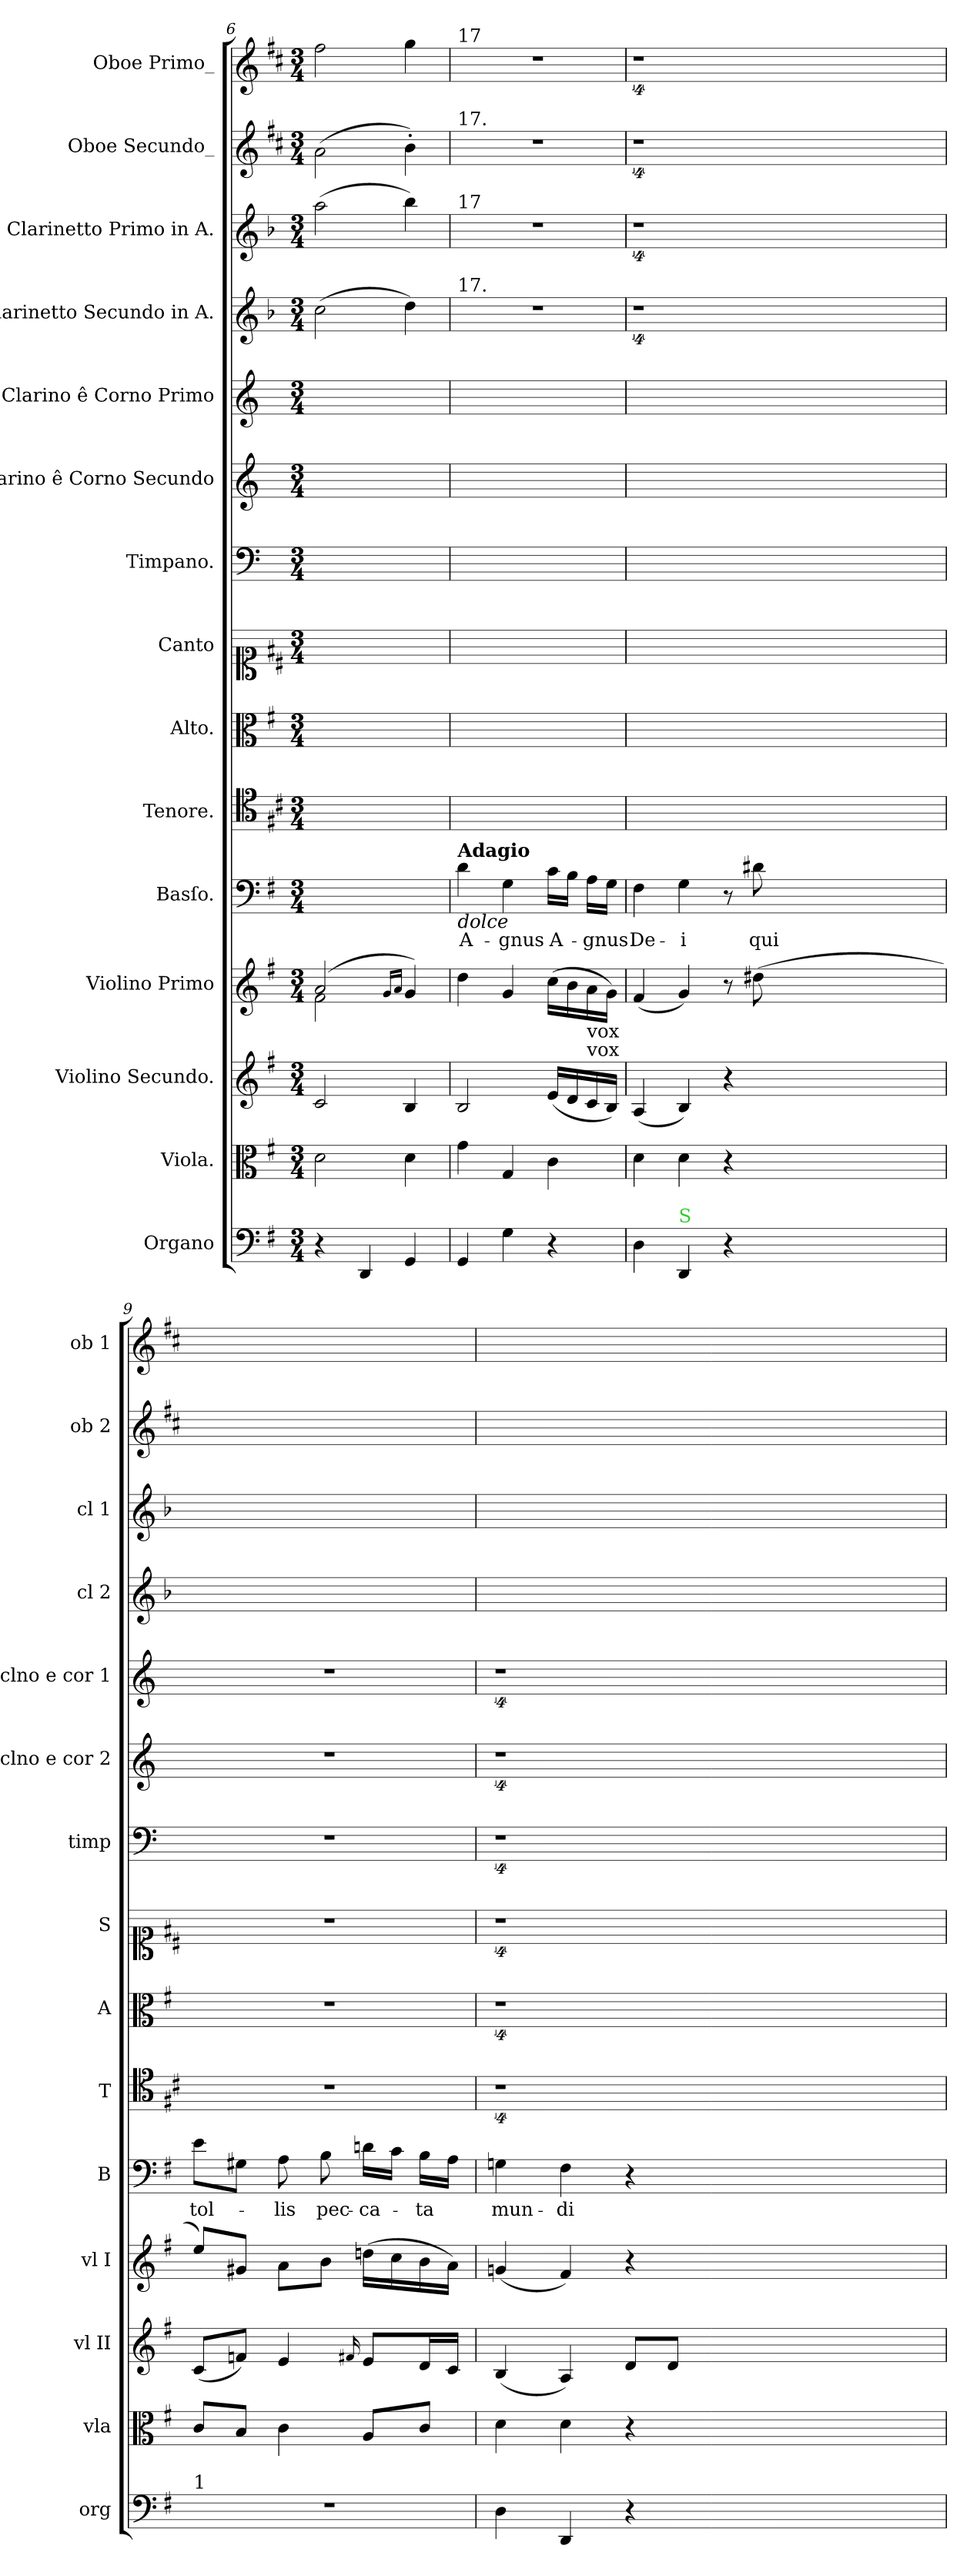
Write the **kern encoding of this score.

**kern	**kern	**dynam	**kern	**dynam	**kern	**dynam	**kern	**text	**kern	**kern	**kern	**kern	**kern	**kern	**kern	**kern	**kern	**kern
*part15	*part14	*part14	*part13	*part13	*part12	*part12	*part11	*part11	*part10	*part9	*part8	*part7	*part6	*part5	*part4	*part3	*part2	*part1
*staff15	*staff14	*staff14	*staff13	*staff13	*staff12	*staff12	*staff11	*staff11	*staff10	*staff9	*staff8	*staff7	*staff6	*staff5	*staff4	*staff3	*staff2	*staff1
*I"Organo	*I"Viola.	*	*I"Violino Secundo.	*	*I"Violino Primo	*	*I"Basſo.	*	*I"Tenore.	*I"Alto.	*I"Canto	*I"Timpano.	*I"Clarino ê Corno Secundo	*I"Clarino ê Corno Primo	*I"Clarinetto Secundo in A.	*I"Clarinetto Primo in A.	*I"Oboe Secundo_	*I"Oboe Primo_
*I'org	*I'vla	*	*I'vl II	*	*I'vl I	*	*I'B	*	*I'T	*I'A	*I'S	*I'timp	*I'clno e cor 2	*I'clno e cor 1	*I'cl 2	*I'cl 1	*I'ob 2	*I'ob 1
*clefF4	*clefC3	*	*clefG2	*	*clefG2	*	*clefF4	*	*clefC4	*clefC3	*clefC1	*clefF4	*clefG2	*clefG2	*clefG2	*clefG2	*clefG2	*clefG2
*	*	*	*	*	*	*	*	*	*	*	*	*	*ITrd6c10	*ITrd6c10	*ITrd2c3	*ITrd2c3	*	*
*k[f#]	*k[f#]	*	*k[f#]	*	*k[f#]	*	*k[f#]	*	*k[f#c#]	*k[f#]	*k[f#c#]	*k[]	*k[f#c#]	*k[f#c#]	*k[f#c#]	*k[f#c#]	*k[f#c#]	*k[f#c#]
*	*	*	*	*	*	*	*	*	*D:	*	*D:	*	*	*	*D:	*D:	*D:	*D:
*M3/4	*M3/4	*	*M3/4	*	*M3/4	*	*M3/4	*	*M3/4	*M3/4	*M3/4	*M3/4	*M3/4	*M3/4	*M3/4	*M3/4	*M3/4	*M3/4
=6	=6	=6	=6	=6	=6	=6	=6	=6	=6	=6	=6	=6	=6	=6	=6	=6	=6	=6
*	*	*	*	*	*^	*	*	*	*	*	*	*	*	*	*	*	*	*
4r	2d\	.	2c/	.	(2a/	2f#\	.	2.ryy	.	2.ryy	2.ryy	2.ryy	2.ryy	2.ryy	2.ryy	(2a\	(2ff#\	(2a\	2ff#\
4DD/	.	.	.	.	.	.	.	.	.	.	.	.	.	.	.	.	.	.	.
.	.	.	.	.	16qqg/LL	.	.	.	.	.	.	.	.	.	.	.	.	.	.
.	.	.	.	.	16qqa/JJ	.	.	.	.	.	.	.	.	.	.	.	.	.	.
4GG/	4d\	.	4B/	.	4g/)	4ryy	.	.	.	.	.	.	.	.	.	4b\)	4gg\)	4b'\)	4gg\
=7	=7	=7	=7	=7	=7	=7	=7	=7	=7	=7	=7	=7	=7	=7	=7	=7	=7	=7	=7
!	!	!	!	!	!	!	!	!	!	!	!	!	!	!	!	!	!	!	!LO:TX:a:t=17
!	!	!	!	!	!	!	!	!	!	!	!	!	!	!	!	!	!	!LO:TX:a:t=17.	!
!	!	!	!	!	!	!	!	!	!	!	!	!	!	!	!	!	!LO:TX:a:t=17	!	!
!	!	!	!	!	!	!	!	!	!	!	!	!	!	!	!	!LO:TX:a:t=17.	!	!	!
!	!	!	!	!	!	!	!	!LO:TX:b:i:t=dolce	!	!	!	!	!	!	!	!	!	!	!
!	!	!	!	!	!	!	!	!LO:TX:a:B:t=Adagio	!	!	!	!	!	!	!	!	!	!	!
!	!	!LO:DY:b	!	!LO:DY:a	!	!	!LO:DY:b	!	!	!	!	!	!	!	!	!	!	!	!
*	*	*	*	*	*v	*v	*	*	*	*	*	*	*	*	*	*	*	*	*
4GG/	4g\	pia	2B/	pia	4dd\	piano	4d\	A-	2.ryy	2.ryy	2.ryy	2.ryy	2.ryy	2.ryy	2.r	2.r	2.r	2.r
4G\	4G/	.	.	.	4g/	.	4G\	-gnus	.	.	.	.	.	.	.	.	.	.
4r	4c\	.	(16e/LL	.	(16cc\LL	.	16c\LL	A-	.	.	.	.	.	.	.	.	.	.
.	.	.	16d/	.	16b\	.	16B\JJ	.	.	.	.	.	.	.	.	.	.	.
!	!	!	!	!	!LO:TX:b:t=vox	!	!	!	!	!	!	!	!	!	!	!	!	!
!	!	!	!LO:TX:a:t=vox	!	!	!	!	!	!	!	!	!	!	!	!	!	!	!
.	.	.	16c/	.	16a\	.	16A\LL	-gnus	.	.	.	.	.	.	.	.	.	.
.	.	.	16B/JJ)	.	16g\JJ)	.	16G\JJ	.	.	.	.	.	.	.	.	.	.	.
=8	=8	=8	=8	=8	=8	=8	=8	=8	=8	=8	=8	=8	=8	=8	=8	=8	=8	=8
4D\	4d\	.	(4A/	.	(4f#/	.	4F#\	De-	0ryy	0ryy	0ryy	0ryy	0ryy	0ryy	4%9r	4%9r	4%9r	4%9r
!LO:TX:a:color=limegreen:t=S	!	!	!	!	!	!	!	!	!	!	!	!	!	!	!	!	!	!
4DD/	4d\	.	4B/)	.	4g/)	.	4G\	-i	.	.	.	.	.	.	.	.	.	.
4r	4r	.	4r	.	8r	.	8r	.	.	.	.	.	.	.	.	.	.	.
.	.	.	.	.	(8dd#X\	.	8d#X\	qui	.	.	.	.	.	.	.	.	.	.
1.ryy	1.ryy	.	1.ryy	.	1.ryy	.	1.ryy	.	.	.	.	.	.	.	.	.	.	.
.	.	.	.	.	.	.	.	.	4ryy	4ryy	4ryy	4ryy	4ryy	4ryy	.	.	.	.
=9	=9	=9	=9	=9	=9	=9	=9	=9	=9	=9	=9	=9	=9	=9	=9	=9	=9	=9
!LO:TX:a:t=1	!	!	!	!	!	!	!	!	!	!	!	!	!	!	!	!	!	!
2.r	8c/L	.	(8c/L	.	8ee\L)	.	8e\L	tol-	2.r	2.r	2.r	2.r	2.r	2.r	2.ryy	2.ryy	2.ryy	2.ryy
.	8B/J	.	8fn/J)	.	8g#X/J	.	8G#X\J	.	.	.	.	.	.	.	.	.	.	.
.	4c\	.	4e/	.	8a\L	.	8A\	-lis	.	.	.	.	.	.	.	.	.	.
.	.	.	.	.	8b\J	.	8B\	pec-	.	.	.	.	.	.	.	.	.	.
.	.	.	16qqf#X/	.	.	.	.	.	.	.	.	.	.	.	.	.	.	.
.	8A/L	.	8e/L	.	(16ddn\LL	.	16dn\LL	-ca-	.	.	.	.	.	.	.	.	.	.
.	.	.	.	.	16cc\	.	16c\JJ	.	.	.	.	.	.	.	.	.	.	.
.	8c/J	.	16d/L	.	16b\	.	16B\LL	-ta	.	.	.	.	.	.	.	.	.	.
.	.	.	16c/JJ	.	16a\JJ)	.	16A\JJ	.	.	.	.	.	.	.	.	.	.	.
=10	=10	=10	=10	=10	=10	=10	=10	=10	=10	=10	=10	=10	=10	=10	=10	=10	=10	=10
4D\	4d\	.	(4B/	.	(4gn/	.	4Gn\	mun-	4%9r	4%9r	4%9r	4%9r	4%9r	4%9r	0ryy	0ryy	0ryy	0ryy
4DD/	4d\	.	4A/)	.	4f#/)	.	4F#\	-di	.	.	.	.	.	.	.	.	.	.
4r	4r	.	8d/L	.	4r	.	4r	.	.	.	.	.	.	.	.	.	.	.
.	.	.	8d/J	.	.	.	.	.	.	.	.	.	.	.	.	.	.	.
1.ryy	1.ryy	.	1.ryy	.	1.ryy	.	1.ryy	.	.	.	.	.	.	.	.	.	.	.
.	.	.	.	.	.	.	.	.	.	.	.	.	.	.	4ryy	4ryy	4ryy	4ryy
=	=	=	=	=	=	=	=	=	=	=	=	=	=	=	=	=	=	=
*-	*-	*-	*-	*-	*-	*-	*-	*-	*-	*-	*-	*-	*-	*-	*-	*-	*-	*-
